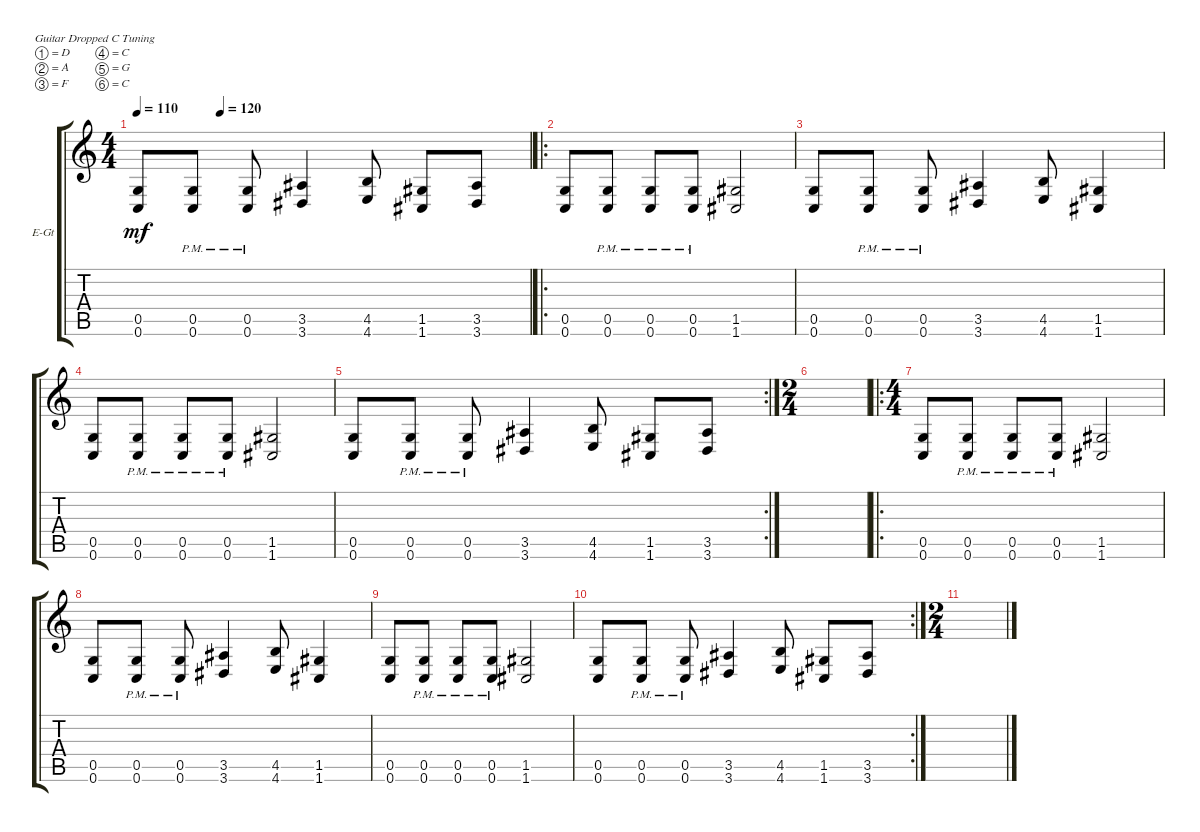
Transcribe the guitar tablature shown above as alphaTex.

\bracketExtendMode groupsimilarinstruments
\firstSystemTrackNameOrientation horizontal
\otherSystemsTrackNameOrientation horizontal
\track ("Electric Guitar 2" "E-Gt") {instrument distortionguitar}
\staff {score tabs}
\tuning (D4 A3 F3 C3 G2 C2)
\ts (4 4)
\tempo 110
\tempo (120 0.2125)
\clef g2
\ks c
(0.6 0.5).8{dy mf} (0.6{pm} 0.5{pm}).8 (0.6{pm} 0.5{pm}).8 (3.6 3.5).4 (4.5 4.6).8 (1.5 1.6).8 (3.6 3.5).8 |
\ro
(0.6 0.5).8 (0.6{pm} 0.5{pm}).8 (0.6{pm} 0.5{pm}).8 (0.6{pm} 0.5{pm}).8 (1.6 1.5).2 |
(0.6 0.5).8 (0.6{pm} 0.5{pm}).8 (0.6{pm} 0.5{pm}).8 (3.6 3.5).4 (4.5 4.6).8 (1.5 1.6).4 |
(0.6 0.5).8 (0.6{pm} 0.5{pm}).8 (0.6{pm} 0.5{pm}).8 (0.6{pm} 0.5{pm}).8 (1.6 1.5).2 |
\rc 2
(0.6 0.5).8 (0.6{pm} 0.5{pm}).8 (0.6{pm} 0.5{pm}).8 (3.6 3.5).4 (4.5 4.6).8 (1.5 1.6).8 (3.6 3.5).8 |
\ts (2 4)
|
\ro
\ts (4 4)
(0.6 0.5).8 (0.6{pm} 0.5{pm}).8 (0.6{pm} 0.5{pm}).8 (0.6{pm} 0.5{pm}).8 (1.6 1.5).2 |
(0.6 0.5).8 (0.6{pm} 0.5{pm}).8 (0.6{pm} 0.5{pm}).8 (3.6 3.5).4 (4.5 4.6).8 (1.5 1.6).4 |
(0.6 0.5).8 (0.6{pm} 0.5{pm}).8 (0.6{pm} 0.5{pm}).8 (0.6{pm} 0.5{pm}).8 (1.6 1.5).2 |
\rc 2
(0.6 0.5).8 (0.6{pm} 0.5{pm}).8 (0.6{pm} 0.5{pm}).8 (3.6 3.5).4 (4.5 4.6).8 (1.5 1.6).8 (3.6 3.5).8 |
\ts (2 4)
